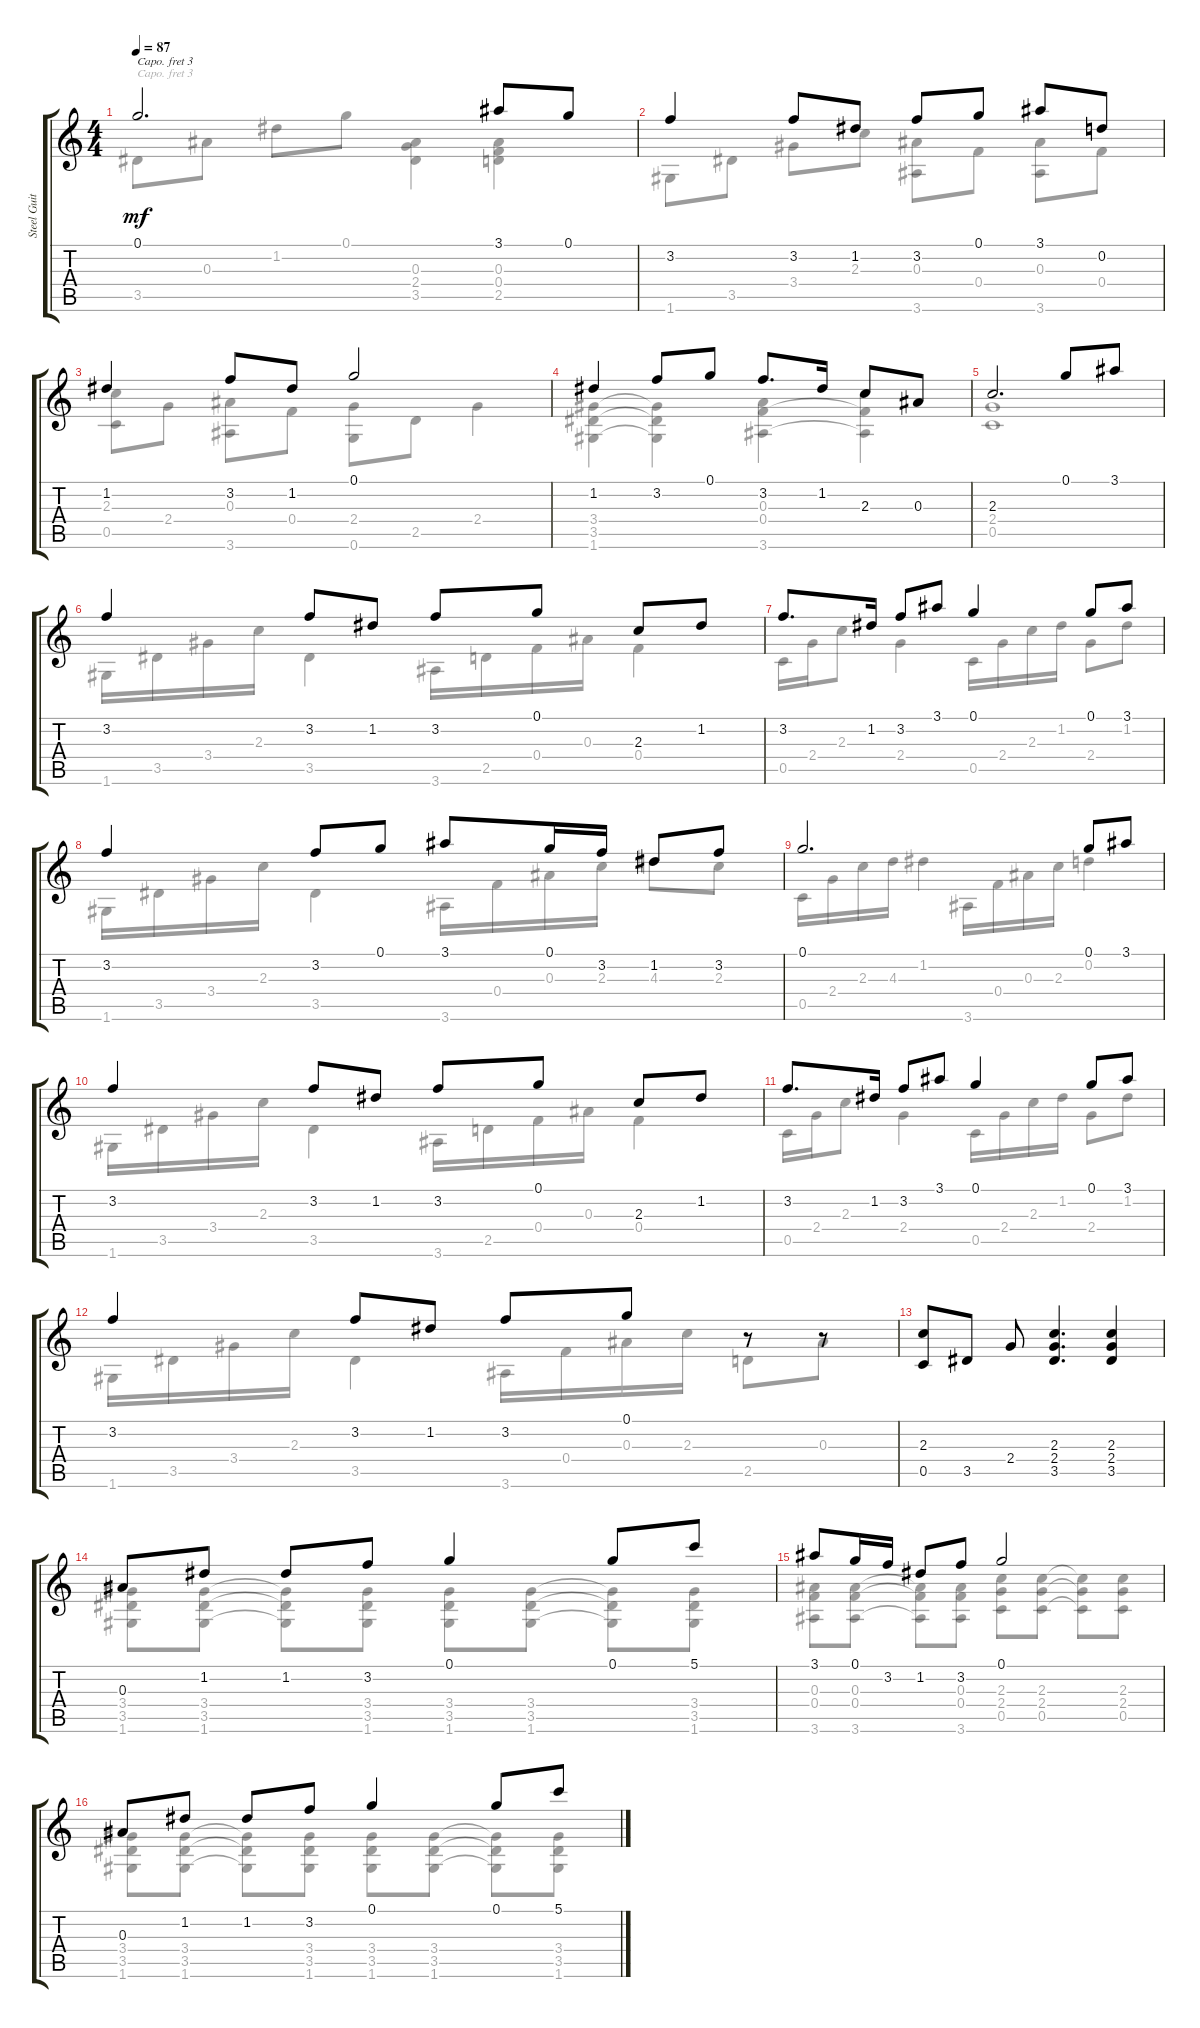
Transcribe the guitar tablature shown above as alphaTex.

\track ("Steel Guitar" "Steel Guit") {instrument acousticguitarsteel}
\staff {score tabs}
\capo 3
\tuning (E4 B3 G3 D3 A2 E2) {hide}
\voice
\ts (4 4)
\tempo 87
\clef g2
\ks c
0.1.2{d dy mf} 3.1.8 0.1.8 |
3.2.4 3.2.8 1.2.8 3.2.8 0.1.8 3.1.8 0.2.8 |
1.2.4 3.2.8 1.2.8 0.1.2 |
1.2.4 3.2.8 0.1.8 3.2.8{d} 1.2.16 2.3.8 0.3.8 |
2.3.2{d} 0.1.8 3.1.8 |
3.2.4 3.2.8 1.2.8 3.2.8 0.1.8 2.3.8 1.2.8 |
3.2.8{d} 1.2.16 3.2.8 3.1.8 0.1.4 0.1.8 3.1.8 |
3.2.4 3.2.8 0.1.8 3.1.8 0.1.16 3.2.16 1.2.8 3.2.8 |
0.1.2{d} 0.1.8 3.1.8 |
3.2.4 3.2.8 1.2.8 3.2.8 0.1.8 2.3.8 1.2.8 |
3.2.8{d} 1.2.16 3.2.8 3.1.8 0.1.4 0.1.8 3.1.8 |
3.2.4 3.2.8 1.2.8 3.2.8 0.1.8 r.8 r.8 |
(2.3 0.5).8 3.5.8 2.4.8 (2.3 2.4 3.5).4{d} (2.3 2.4 3.5).4 |
0.3.8 1.2.8 1.2.8 3.2.8 0.1.4 0.1.8 5.1.8 |
3.1.8 0.1.16 3.2.16 1.2.8 3.2.8 0.1.2 |
0.3.8 1.2.8 1.2.8 3.2.8 0.1.4 0.1.8 5.1.8
\voice
\clef g2
\ottava regular
\simile none
\ks c
3.5.8{dy mf} 0.3.8 1.2.8 0.1.8 (0.3 2.4 3.5).4 (0.3 0.4 2.5).4 |
1.6.8 3.5.8 3.4.8 2.3.8 (0.3 3.6).8 0.4.8 (0.3 3.6).8 0.4.8 |
(2.3 0.5).8 2.4.8 (0.3 3.6).8 0.4.8 (2.4 0.6).8 2.5.8 2.4.4 |
(3.4 3.5 1.6).4 (3.4{t} 3.5{t} 1.6{t}).4 (0.3 0.4 3.6).4 (2.3 0.4{t} 3.6{t}).4 |
(2.4 0.5).1 |
1.6.16 3.5.16 3.4.16 2.3.16 3.5.4 3.6.16 2.5.16 0.4.16 0.3.16 0.4.4 |
0.5.16 2.4.16 2.3.8 2.4.4 0.5.16 2.4.16 2.3.16 1.2.16 2.4.8 1.2.8 |
1.6.16 3.5.16 3.4.16 2.3.16 3.5.4 3.6.16 0.4.16 0.3.16 2.3.16 4.3.8 2.3.8 |
0.5.16 2.4.16 2.3.16 4.3.16 1.2.4 3.6.16 0.4.16 0.3.16 2.3.16 0.2.4 |
1.6.16 3.5.16 3.4.16 2.3.16 3.5.4 3.6.16 2.5.16 0.4.16 0.3.16 0.4.4 |
0.5.16 2.4.16 2.3.8 2.4.4 0.5.16 2.4.16 2.3.16 1.2.16 2.4.8 1.2.8 |
1.6.16 3.5.16 3.4.16 2.3.16 3.5.4 3.6.16 0.4.16 0.3.16 2.3.16 2.5.8 0.3.8 |
|
(3.4 3.5 1.6).8 (3.4 3.5 1.6).8 (3.4{t} 3.5{t} 1.6{t}).8 (3.4 3.5 1.6).8 (3.4 3.5 1.6).8 (3.4 3.5 1.6).8 (3.4{t} 3.5{t} 1.6{t}).8 (3.4 3.5 1.6).8 |
(0.3 0.4 3.6).8 (0.3 0.4 3.6).8 (0.3{t} 0.4{t} 3.6{t}).8 (0.3 0.4 3.6).8 (2.3 2.4 0.5).8 (2.3 2.4 0.5).8 (2.3{t} 2.4{t} 0.5{t}).8 (2.3 2.4 0.5).8 |
(3.4 3.5 1.6).8 (3.4 3.5 1.6).8 (3.4{t} 3.5{t} 1.6{t}).8 (3.4 3.5 1.6).8 (3.4 3.5 1.6).8 (3.4 3.5 1.6).8 (3.4{t} 3.5{t} 1.6{t}).8 (3.4 3.5 1.6).8
